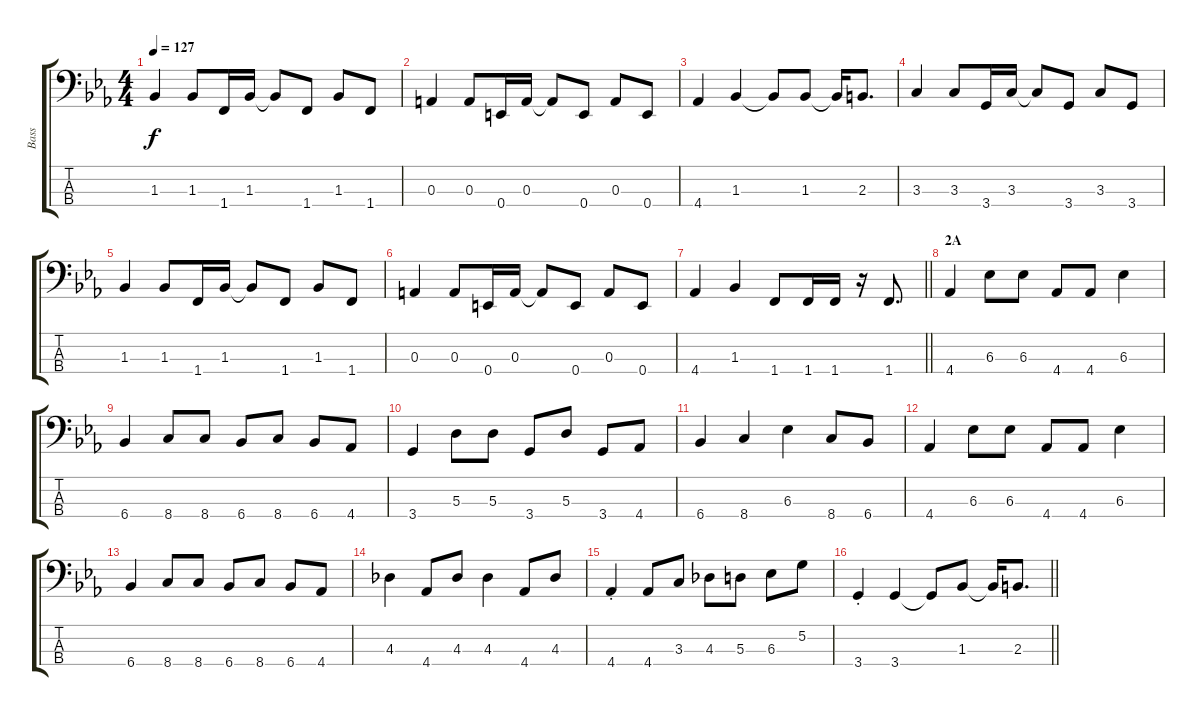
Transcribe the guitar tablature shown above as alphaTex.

\track ("Bass" "Bass") {instrument electricbassfinger}
\staff {score tabs}
\tuning (G2 D2 A1 E1) {hide}
\ts (4 4)
\tempo 127
\clef f4
\ks eb
1.3.4{dy f} 1.3.8 1.4.16 1.3.16 1.3{t}.8 1.4.8 1.3.8 1.4.8 |
0.3.4 0.3.8 0.4.16 0.3.16 0.3{t}.8 0.4.8 0.3.8 0.4.8 |
4.4.4 1.3.4 1.3{t}.8 1.3.8 1.3{t}.16 2.3.8{d} |
3.3.4 3.3.8 3.4.16 3.3.16 3.3{t}.8 3.4.8 3.3.8 3.4.8 |
1.3.4 1.3.8 1.4.16 1.3.16 1.3{t}.8 1.4.8 1.3.8 1.4.8 |
0.3.4 0.3.8 0.4.16 0.3.16 0.3{t}.8 0.4.8 0.3.8 0.4.8 |
\barLineRight lightlight
4.4.4 1.3.4 1.4.8 1.4.16 1.4.16 r.16 1.4.8{d} |
\section ("" "2A")
4.4.4 6.3.8 6.3.8 4.4.8 4.4.8 6.3.4 |
6.4.4 8.4.8 8.4.8 6.4.8 8.4.8 6.4.8 4.4.8 |
3.4.4 5.3.8 5.3.8 3.4.8 5.3.8 3.4.8 4.4.8 |
6.4.4 8.4.4 6.3.4 8.4.8 6.4.8 |
4.4.4 6.3.8 6.3.8 4.4.8 4.4.8 6.3.4 |
6.4.4 8.4.8 8.4.8 6.4.8 8.4.8 6.4.8 4.4.8 |
4.3.4 4.4.8 4.3.8 4.3.4 4.4.8 4.3.8 |
4.4{st}.4 4.4.8 3.3.8 4.3.8 5.3.8 6.3.8 5.2.8 |
\barLineRight lightlight
3.4{st}.4 3.4.4 3.4{t}.8 1.3.8 1.3{t}.16 2.3.8{d}
